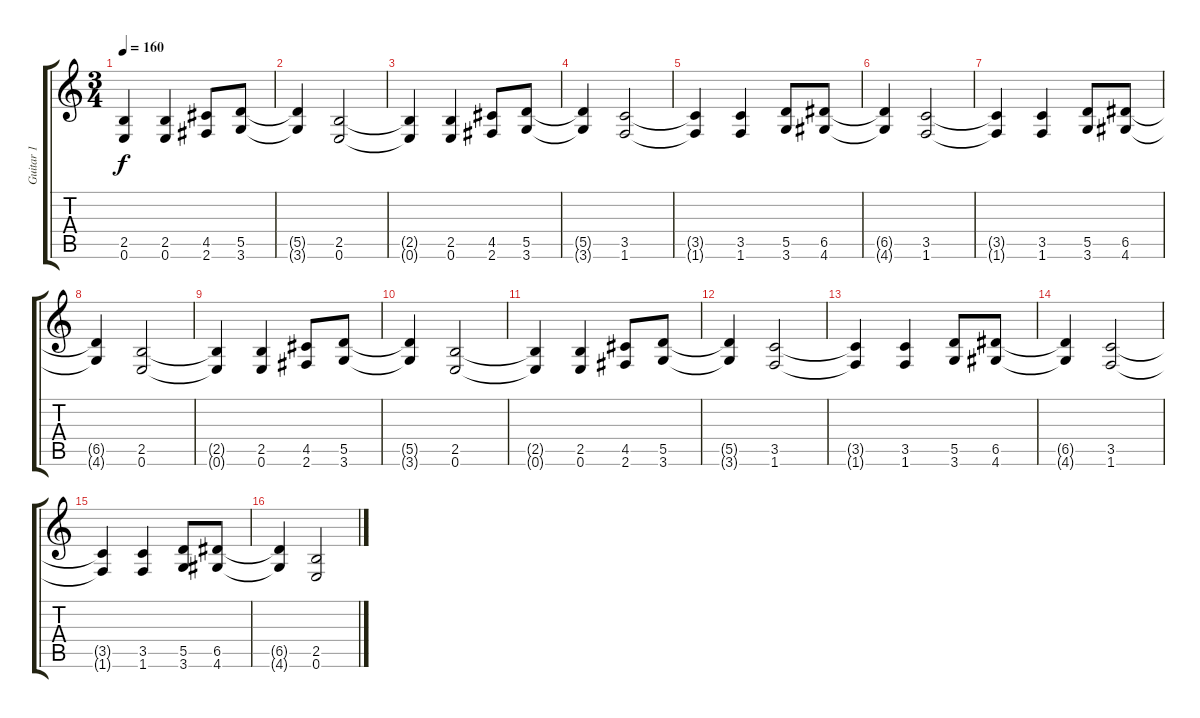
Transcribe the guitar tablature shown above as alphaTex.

\track ("Guitar 1" "Guitar 1") {instrument distortionguitar}
\staff {score tabs}
\tuning (E4 B3 G3 D3 A2 E2) {hide}
\ts (3 4)
\tempo 160
\clef g2
\ks c
(2.5{t} 0.6{t}).4{dy f} (2.5 0.6).4 (4.5 2.6).8 (5.5 3.6).8 |
(5.5{t} 3.6{t}).4 (2.5 0.6).2 |
(2.5{t} 0.6{t}).4 (2.5 0.6).4 (4.5 2.6).8 (5.5 3.6).8 |
(5.5{t} 3.6{t}).4 (3.5 1.6).2 |
(3.5{t} 1.6{t}).4 (3.5 1.6).4 (5.5 3.6).8 (6.5 4.6).8 |
(6.5{t} 4.6{t}).4 (3.5 1.6).2 |
(3.5{t} 1.6{t}).4 (3.5 1.6).4 (5.5 3.6).8 (6.5 4.6).8 |
(6.5{t} 4.6{t}).4 (2.5 0.6).2 |
(2.5{t} 0.6{t}).4 (2.5 0.6).4 (4.5 2.6).8 (5.5 3.6).8 |
(5.5{t} 3.6{t}).4 (2.5 0.6).2 |
(2.5{t} 0.6{t}).4 (2.5 0.6).4 (4.5 2.6).8 (5.5 3.6).8 |
(5.5{t} 3.6{t}).4 (3.5 1.6).2 |
(3.5{t} 1.6{t}).4 (3.5 1.6).4 (5.5 3.6).8 (6.5 4.6).8 |
(6.5{t} 4.6{t}).4 (3.5 1.6).2 |
(3.5{t} 1.6{t}).4 (3.5 1.6).4 (5.5 3.6).8 (6.5 4.6).8 |
(6.5{t} 4.6{t}).4 (2.5 0.6).2
